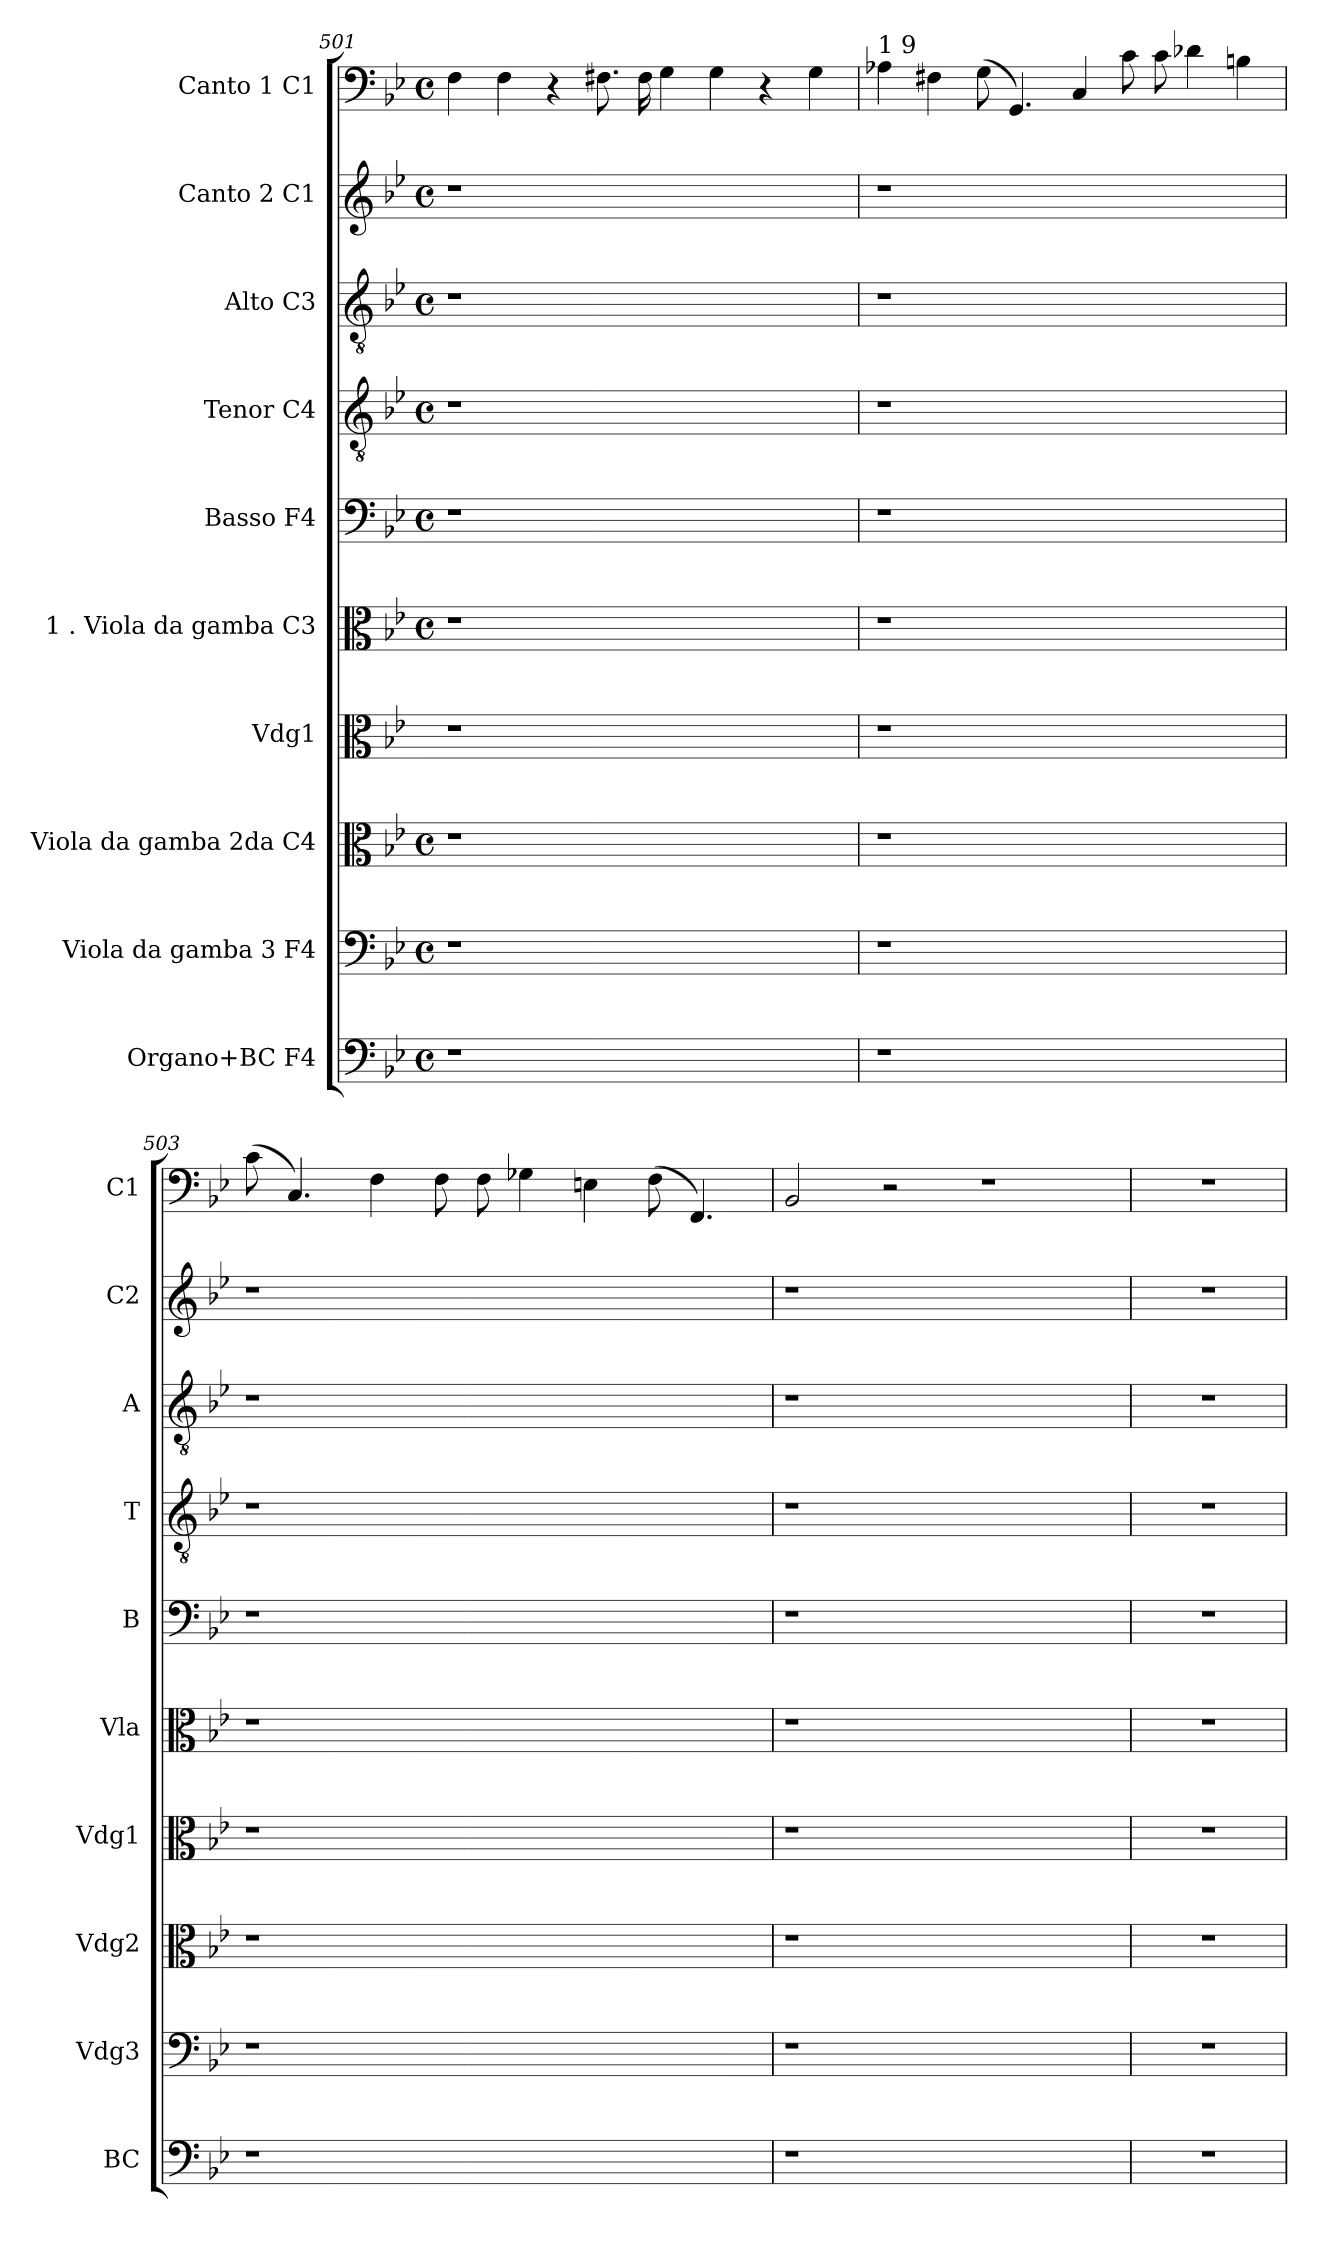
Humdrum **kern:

**kern	**kern	**kern	**kern	**kern	**kern	**kern	**kern	**kern	**kern
*part10	*part9	*part8	*part7	*part6	*part5	*part4	*part3	*part2	*part1
*staff10	*staff9	*staff8	*staff7	*staff6	*staff5	*staff4	*staff3	*staff2	*staff1
*I"Organo+BC F4	*I"Viola da gamba 3 F4	*I"Viola da gamba 2da C4	*I"Vdg1	*I"1 . Viola da gamba C3	*I"Basso F4	*I"Tenor C4	*I"Alto C3	*I"Canto 2 C1	*I"Canto 1 C1
*I'BC	*I'Vdg3	*I'Vdg2	*I'Vdg1	*I'Vla	*I'B	*I'T	*I'A	*I'C2	*I'C1
*clefF4	*clefF4	*clefC3	*clefC3	*clefC3	*clefF4	*clefGv2	*clefGv2	*clefG2	*clefF4
*k[b-e-]	*k[b-e-]	*k[b-e-]	*k[b-e-]	*k[b-e-]	*k[b-e-]	*k[b-e-]	*k[b-e-]	*k[b-e-]	*k[b-e-]
*B-:	*B-:	*B-:	*B-:	*B-:	*B-:	*B-:	*B-:	*B-:	*B-:
*M4/4	*M4/4	*M4/4	*	*M4/4	*M4/4	*M4/4	*M4/4	*M4/4	*M4/4
*met(c)	*met(c)	*met(c)	*	*met(c)	*met(c)	*met(c)	*met(c)	*met(c)	*met(c)
=501	=501	=501	=501	=501	=501	=501	=501	=501	=501
1r	1r	1r	1r	1r	1r	1r	1r	1r	4F\
.	.	.	.	.	.	.	.	.	4F\
.	.	.	.	.	.	.	.	.	4r
.	.	.	.	.	.	.	.	.	8.F#X\
.	.	.	.	.	.	.	.	.	16F#\
1ryy	1ryy	1ryy	1ryy	1ryy	1ryy	1ryy	1ryy	1ryy	4G\
.	.	.	.	.	.	.	.	.	4G\
.	.	.	.	.	.	.	.	.	4r
.	.	.	.	.	.	.	.	.	4G\
!!LO:LB:g=z
=502	=502	=502	=502	=502	=502	=502	=502	=502	=502
!	!	!	!	!	!	!	!	!	!LO:TX:a:t=1 9
1r	1r	1r	1r	1r	1r	1r	1r	1r	4A-X\
.	.	.	.	.	.	.	.	.	4F#X\
.	.	.	.	.	.	.	.	.	(>8G\
.	.	.	.	.	.	.	.	.	4.GG/)
1ryy	1ryy	1ryy	1ryy	1ryy	1ryy	1ryy	1ryy	1ryy	4C/
.	.	.	.	.	.	.	.	.	8c\
.	.	.	.	.	.	.	.	.	8c\
.	.	.	.	.	.	.	.	.	4d-X\
.	.	.	.	.	.	.	.	.	4Bn\
=503	=503	=503	=503	=503	=503	=503	=503	=503	=503
1r	1r	1r	1r	1r	1r	1r	1r	1r	(>8c\
.	.	.	.	.	.	.	.	.	4.C/)
.	.	.	.	.	.	.	.	.	4F\
.	.	.	.	.	.	.	.	.	8F\
.	.	.	.	.	.	.	.	.	8F\
1ryy	1ryy	1ryy	1ryy	1ryy	1ryy	1ryy	1ryy	1ryy	4G-X\
.	.	.	.	.	.	.	.	.	4En\
.	.	.	.	.	.	.	.	.	(>8F\
.	.	.	.	.	.	.	.	.	4.FF/)
=504	=504	=504	=504	=504	=504	=504	=504	=504	=504
1r	1r	1r	1r	1r	1r	1r	1r	1r	2BB-/
.	.	.	.	.	.	.	.	.	2r
1ryy	1ryy	1ryy	1ryy	1ryy	1ryy	1ryy	1ryy	1ryy	1r
!!LO:LB:g=z
=505	=505	=505	=505	=505	=505	=505	=505	=505	=505
1r	1r	1r	1r	1r	1r	1r	1r	1r	1r
=	=	=	=	=	=	=	=	=	=
*-	*-	*-	*-	*-	*-	*-	*-	*-	*-
